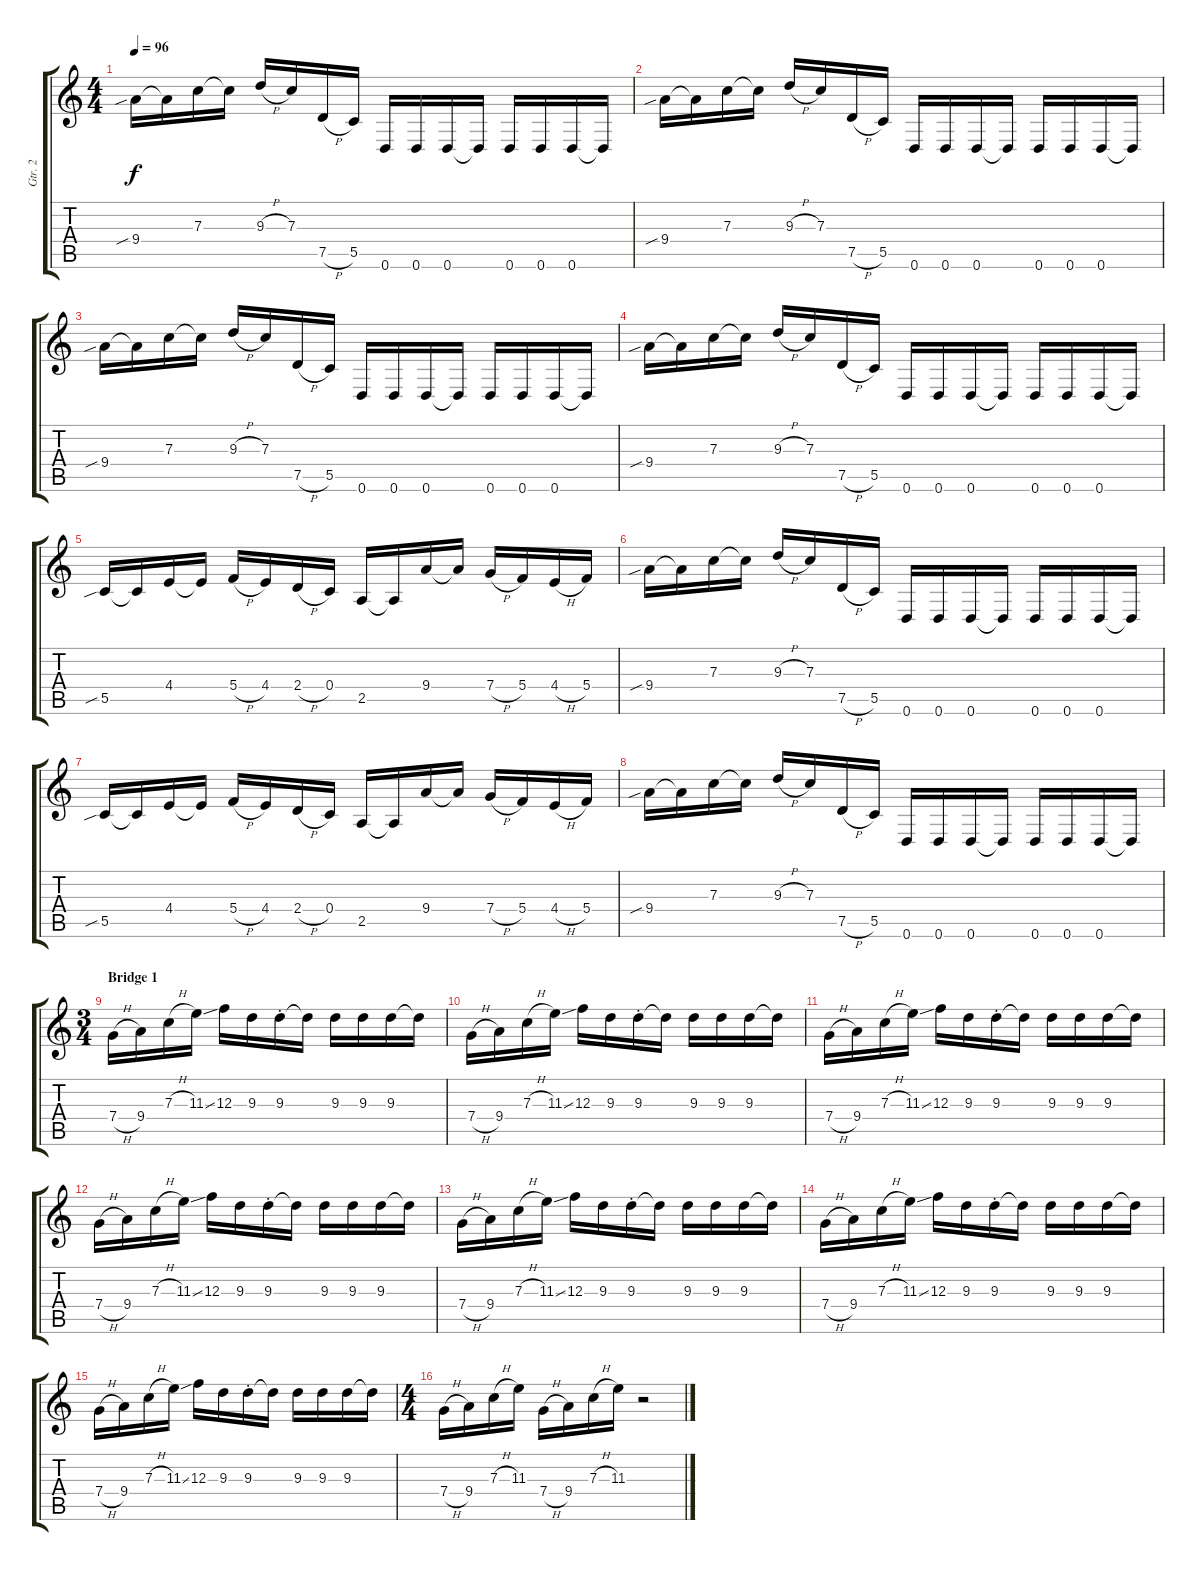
\track ("Gtr. 2" "Gtr. 2") {instrument distortionguitar}
\staff {score tabs}
\tuning (D4 A3 F3 C3 G2 D2) {hide}
\ts (4 4)
\tempo 96
\clef g2
\ks c
9.4{sib}.16{dy f} 9.4{t}.16 7.3.16 7.3{t}.16 9.3{h}.16 7.3.16 7.5{h}.16 5.5.16 0.6.16 0.6.16 0.6.16 0.6{t}.16 0.6.16 0.6.16 0.6.16 0.6{t}.16 |
9.4{sib}.16 9.4{t}.16 7.3.16 7.3{t}.16 9.3{h}.16 7.3.16 7.5{h}.16 5.5.16 0.6.16 0.6.16 0.6.16 0.6{t}.16 0.6.16 0.6.16 0.6.16 0.6{t}.16 |
9.4{sib}.16 9.4{t}.16 7.3.16 7.3{t}.16 9.3{h}.16 7.3.16 7.5{h}.16 5.5.16 0.6.16 0.6.16 0.6.16 0.6{t}.16 0.6.16 0.6.16 0.6.16 0.6{t}.16 |
9.4{sib}.16 9.4{t}.16 7.3.16 7.3{t}.16 9.3{h}.16 7.3.16 7.5{h}.16 5.5.16 0.6.16 0.6.16 0.6.16 0.6{t}.16 0.6.16 0.6.16 0.6.16 0.6{t}.16 |
5.5{sib}.16 5.5{t}.16 4.4.16 4.4{t}.16 5.4{h}.16 4.4.16 2.4{h}.16 0.4.16 2.5.16 2.5{t}.16 9.4.16 9.4{t}.16 7.4{h}.16 5.4.16 4.4{h}.16 5.4.16 |
9.4{sib}.16 9.4{t}.16 7.3.16 7.3{t}.16 9.3{h}.16 7.3.16 7.5{h}.16 5.5.16 0.6.16 0.6.16 0.6.16 0.6{t}.16 0.6.16 0.6.16 0.6.16 0.6{t}.16 |
5.5{sib}.16 5.5{t}.16 4.4.16 4.4{t}.16 5.4{h}.16 4.4.16 2.4{h}.16 0.4.16 2.5.16 2.5{t}.16 9.4.16 9.4{t}.16 7.4{h}.16 5.4.16 4.4{h}.16 5.4.16 |
9.4{sib}.16 9.4{t}.16 7.3.16 7.3{t}.16 9.3{h}.16 7.3.16 7.5{h}.16 5.5.16 0.6.16 0.6.16 0.6.16 0.6{t}.16 0.6.16 0.6.16 0.6.16 0.6{t}.16 |
\ts (3 4)
\section ("" "Bridge 1")
7.4{h}.16 9.4.16 7.3{h}.16 11.3{ss}.16 12.3.16 9.3.16 9.3{st}.16 9.3{t}.16 9.3.16 9.3.16 9.3.16 9.3{t}.16 |
7.4{h}.16 9.4.16 7.3{h}.16 11.3{ss}.16 12.3.16 9.3.16 9.3{st}.16 9.3{t}.16 9.3.16 9.3.16 9.3.16 9.3{t}.16 |
7.4{h}.16 9.4.16 7.3{h}.16 11.3{ss}.16 12.3.16 9.3.16 9.3{st}.16 9.3{t}.16 9.3.16 9.3.16 9.3.16 9.3{t}.16 |
7.4{h}.16 9.4.16 7.3{h}.16 11.3{ss}.16 12.3.16 9.3.16 9.3{st}.16 9.3{t}.16 9.3.16 9.3.16 9.3.16 9.3{t}.16 |
7.4{h}.16 9.4.16 7.3{h}.16 11.3{ss}.16 12.3.16 9.3.16 9.3{st}.16 9.3{t}.16 9.3.16 9.3.16 9.3.16 9.3{t}.16 |
7.4{h}.16 9.4.16 7.3{h}.16 11.3{ss}.16 12.3.16 9.3.16 9.3{st}.16 9.3{t}.16 9.3.16 9.3.16 9.3.16 9.3{t}.16 |
7.4{h}.16 9.4.16 7.3{h}.16 11.3{ss}.16 12.3.16 9.3.16 9.3{st}.16 9.3{t}.16 9.3.16 9.3.16 9.3.16 9.3{t}.16 |
\ts (4 4)
7.4{h}.16 9.4.16 7.3{h}.16 11.3.16 7.4{h}.16 9.4.16 7.3{h}.16 11.3.16 r.2
